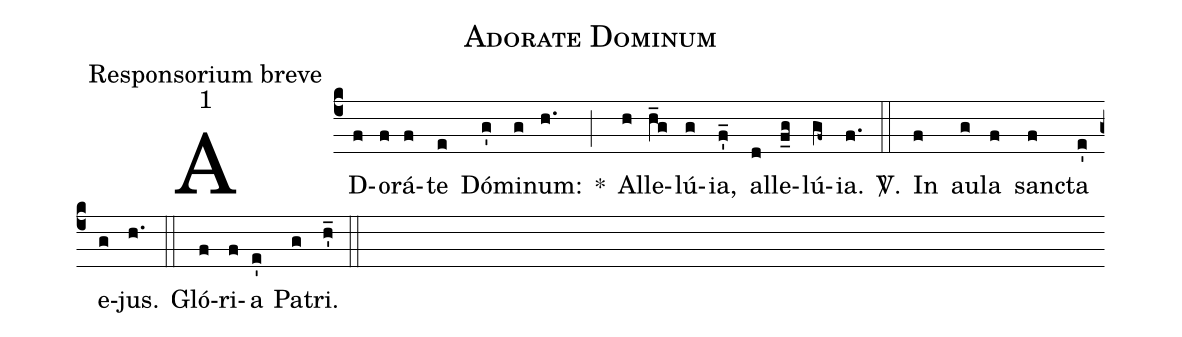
name:Adorate Dominum;
office-part:Responsorium breve;
mode:1;
%%
(c4) AD(f)o(f)rá(f)te(e) Dó(g')mi(g)num:(h.) *(;) Al(h)le(h_g)lú(g)ia,(f'_) al(d)le(f_g)lú(gf~)ia.(f.) <sp>V/</sp>.(::) In(f) au(g)la(f) san(f)cta(e') e(g)jus.(h.) (::) Gló(f)ri(f)a(e') Pa(g)tri.(h'_) (::)
